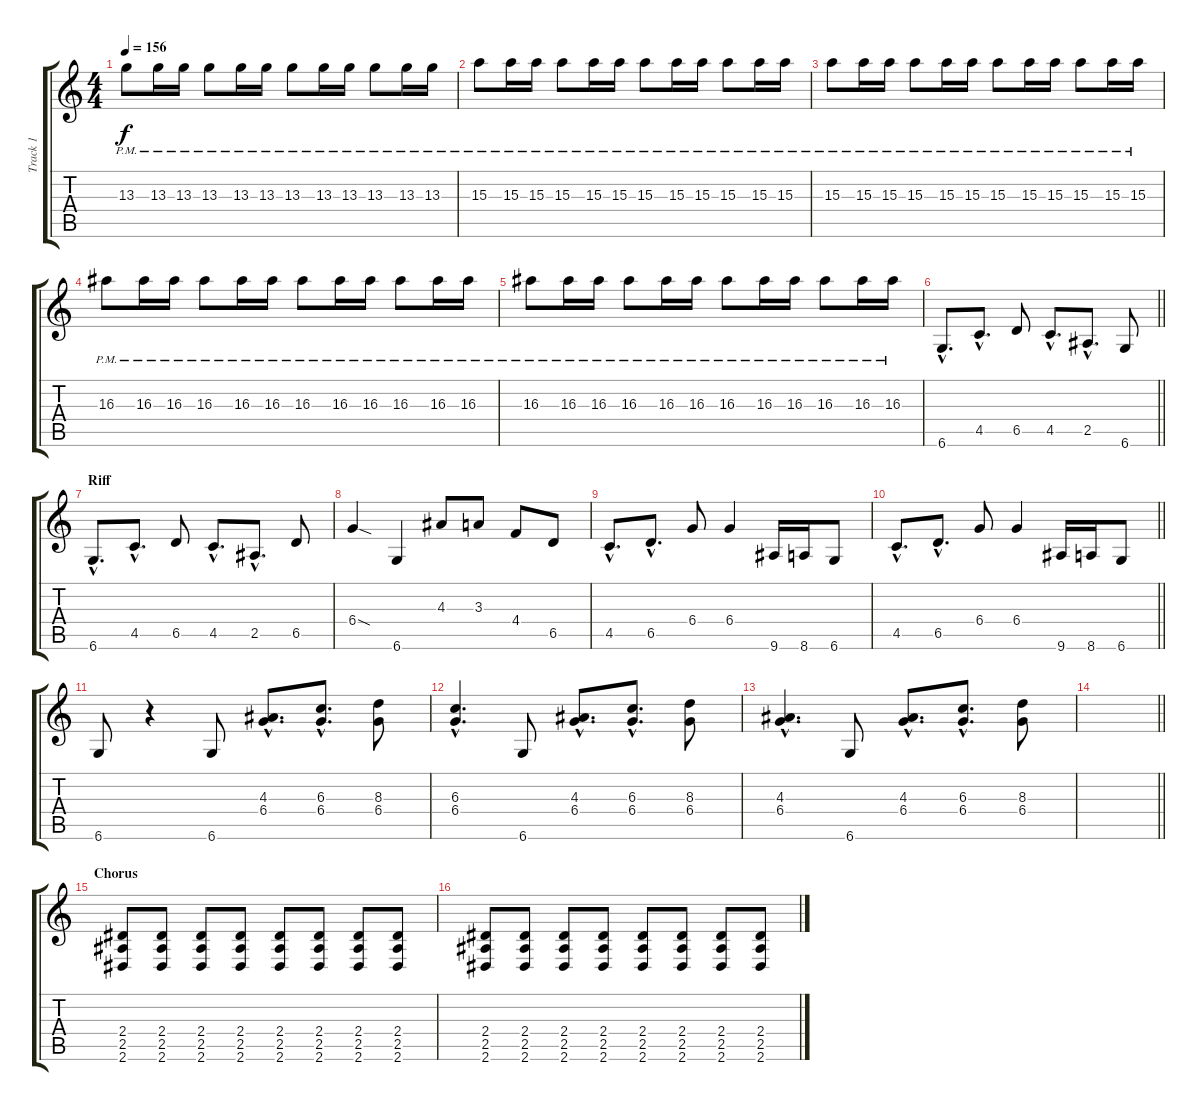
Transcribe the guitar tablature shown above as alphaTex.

\track ("Track 1" "Track 1") {instrument electricguitarclean}
\staff {score tabs}
\tuning (Eb4 Bb3 Gb3 Db3 Ab2 Db2) {hide}
\ts (4 4)
\tempo 156
\clef g2
\ks c
13.3{pm}.8{dy f} 13.3{pm}.16 13.3{pm}.16 13.3{pm}.8 13.3{pm}.16 13.3{pm}.16 13.3{pm}.8 13.3{pm}.16 13.3{pm}.16 13.3{pm}.8 13.3{pm}.16 13.3{pm}.16 |
15.3{pm}.8 15.3{pm}.16 15.3{pm}.16 15.3{pm}.8 15.3{pm}.16 15.3{pm}.16 15.3{pm}.8 15.3{pm}.16 15.3{pm}.16 15.3{pm}.8 15.3{pm}.16 15.3{pm}.16 |
15.3{pm}.8 15.3{pm}.16 15.3{pm}.16 15.3{pm}.8 15.3{pm}.16 15.3{pm}.16 15.3{pm}.8 15.3{pm}.16 15.3{pm}.16 15.3{pm}.8 15.3{pm}.16 15.3{pm}.16 |
16.3{pm}.8 16.3{pm}.16 16.3{pm}.16 16.3{pm}.8 16.3{pm}.16 16.3{pm}.16 16.3{pm}.8 16.3{pm}.16 16.3{pm}.16 16.3{pm}.8 16.3{pm}.16 16.3{pm}.16 |
16.3{pm}.8 16.3{pm}.16 16.3{pm}.16 16.3{pm}.8 16.3{pm}.16 16.3{pm}.16 16.3{pm}.8 16.3{pm}.16 16.3{pm}.16 16.3{pm}.8 16.3{pm}.16 16.3{pm}.16 |
\barLineRight lightlight
6.6{hac}.8{d volume 6 instrument distortionguitar} 4.5{hac}.8{d} 6.5.8 4.5{hac}.8{d} 2.5{hac}.8{d} 6.6.8 |
\section ("" "Riff")
6.6{hac}.8{d volume 16 instrument distortionguitar} 4.5{hac}.8{d} 6.5.8 4.5{hac}.8{d} 2.5{hac}.8{d} 6.5.8 |
6.4{sod}.4 6.6.4 4.3.8 3.3.8 4.4.8 6.5.8 |
4.5{hac}.8{d} 6.5{hac}.8{d} 6.4.8 6.4.4 9.6.16 8.6.16 6.6.8 |
\barLineRight lightlight
4.5{hac}.8{d} 6.5{hac}.8{d} 6.4.8 6.4.4 9.6.16 8.6.16 6.6.8 |
6.6.8 r.4 6.6.8 (4.3{hac} 6.4{hac}).8{d} (6.3{hac} 6.4{hac}).8{d} (8.3 6.4).8 |
(6.3{hac} 6.4{hac}).4{d} 6.6.8 (4.3{hac} 6.4{hac}).8{d} (6.3{hac} 6.4{hac}).8{d} (8.3 6.4).8 |
(4.3{hac} 6.4{hac}).4{d} 6.6.8 (4.3{hac} 6.4{hac}).8{d} (6.3{hac} 6.4{hac}).8{d} (8.3 6.4).8 |
\barLineRight lightlight
|
\section ("" "Chorus")
(2.4 2.5 2.6).8 (2.4 2.5 2.6).8 (2.4 2.5 2.6).8 (2.4 2.5 2.6).8 (2.4 2.5 2.6).8 (2.4 2.5 2.6).8 (2.4 2.5 2.6).8 (2.4 2.5 2.6).8 |
(2.4 2.5 2.6).8 (2.4 2.5 2.6).8 (2.4 2.5 2.6).8 (2.4 2.5 2.6).8 (2.4 2.5 2.6).8 (2.4 2.5 2.6).8 (2.4 2.5 2.6).8 (2.4 2.5 2.6).8
